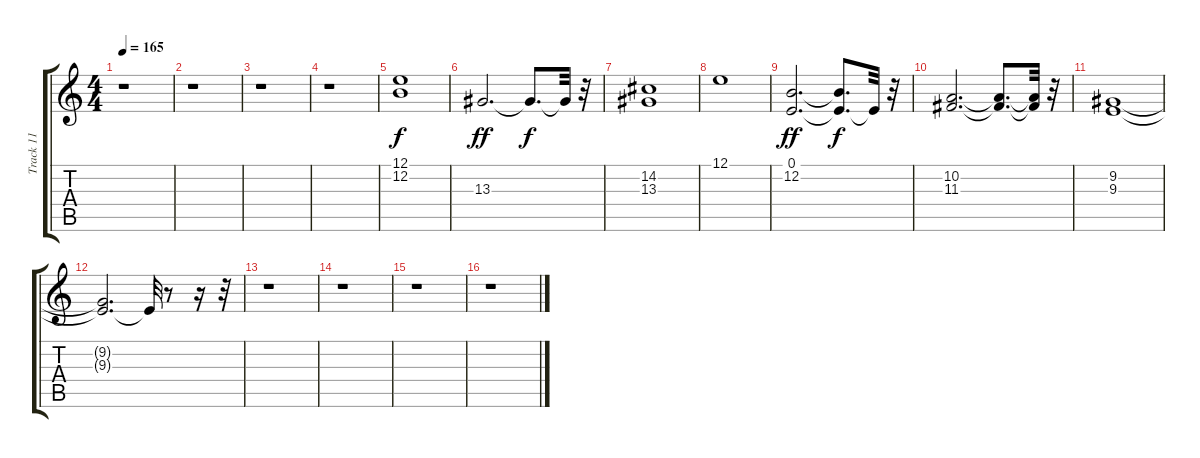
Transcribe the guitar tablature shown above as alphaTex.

\track ("Track 11" "Track 11") {instrument synthvoice}
\staff {score tabs}
\tuning (E4 B3 G3 D3 A2 E2) {hide}
\ts (4 4)
\tempo 165
\clef g2
\ks c
r.1{dy f} |
r.1 |
r.1 |
r.1 |
(12.1 12.2).1 |
13.3.2{d dy ff} 13.3{t}.8{d dy f} 13.3{t}.32 r.32 |
(14.2 13.3).1 |
12.1.1 |
(0.1 12.2).2{d dy ff} (0.1{t} 12.2{t}).8{d dy f} 0.1{t}.32 r.32 |
(10.2 11.3).2{d} (10.2{t} 11.3{t}).8{d} (10.2{t} 11.3{t}).32 r.32 |
(9.2 9.3).1 |
(9.2{t} 9.3{t}).2{d} 9.3{t}.32 r.8 r.16 r.32 |
r.1 |
r.1 |
r.1 |
r.1
